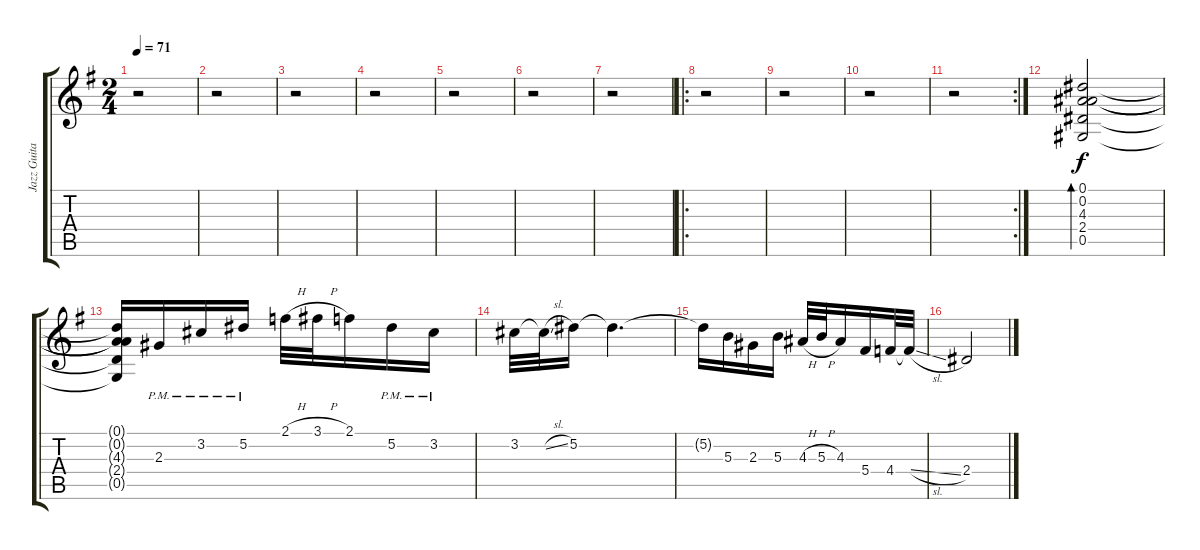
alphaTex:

\track ("Jazz Guitar" "Jazz Guita") {instrument electricguitarjazz}
\staff {score tabs}
\tuning (Eb4 Bb3 Gb3 Db3 Ab2 Eb2) {hide}
\ts (2 4)
\tempo 71
\clef g2
\ks g
r.2{dy f} |
r.2 |
r.2 |
r.2 |
r.2 |
r.2 |
r.2 |
\ro
r.2 |
r.2 |
r.2 |
\rc 2
r.2 |
(0.1 0.2 4.3 2.4 0.5).2{bd 30} |
(0.1{t} 0.2{t} 4.3{t} 2.4{t} 0.5{t}).16 2.3{pm}.16 3.2{pm}.16 5.2{pm}.16 2.1{h}.32 3.1{h}.32 2.1.16 5.2{pm}.16 3.2{pm}.16 |
3.2.32 3.2{sl t}.32 5.2.16 5.2{t}.4{d} |
5.2{t}.16 5.3.16 2.3.16 5.3.16 4.3{h}.32 5.3{h}.32 4.3.16 5.4.16 4.4.32 4.4{sl t}.32 |
2.4.2
